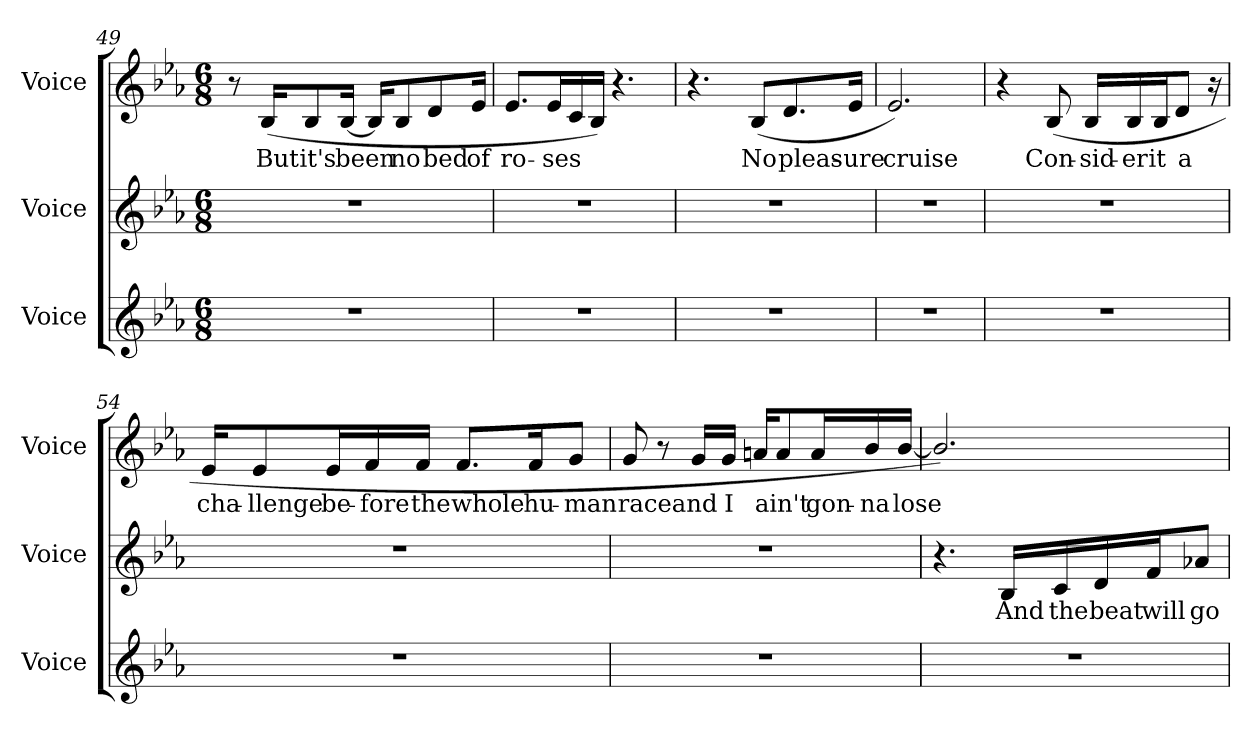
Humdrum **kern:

**kern	**kern	**text	**kern	**text
*part3	*part2	*part2	*part1	*part1
*staff3	*staff2	*staff2	*staff1	*staff1
*I"Voice	*I"Voice	*	*I"Voice	*
*I'Voice	*I'Voice	*	*I'Voice	*
!!LO:PB:g=z
*clefG2	*clefG2	*	*clefG2	*
*k[b-e-a-]	*k[b-e-a-]	*	*k[b-e-a-]	*
*c:	*c:	*	*c:	*
*M6/8	*M6/8	*	*M6/8	*
=49	=49	=49	=49	=49
!LO:N:vis=1	!LO:N:vis=1	!	!	!
2.r	2.r	.	8r	.
!	!	!	!	!LO:LY:b:color=#000000
.	.	.	(16B-i/KL	But
!	!	!	!	!LO:LY:b:color=#000000
.	.	.	8B-i/	it's
!	!	!	!	!LO:LY:b:color=#000000
.	.	.	[16B-i/Jk	been
.	.	.	16B-i/KL]	.
!	!	!	!	!LO:LY:b:color=#000000
.	.	.	8B-i/	no
!	!	!	!	!LO:LY:b:color=#000000
.	.	.	8di/	bed
!	!	!	!	!LO:LY:b:color=#000000
.	.	.	16e-i/Jk	of
=50	=50	=50	=50	=50
!LO:N:vis=1	!LO:N:vis=1	!	!	!
!	!	!	!	!LO:LY:b:color=#000000
2.r	2.r	.	8.e-i/L	ro-
!	!	!	!	!LO:LY:b:color=#000000
.	.	.	16e-i/L	-ses
.	.	.	16ci/	.
.	.	.	16B-i/JJ)	.
.	.	.	4.r	.
=51	=51	=51	=51	=51
!LO:N:vis=1	!LO:N:vis=1	!	!	!
2.r	2.r	.	4.r	.
!	!	!	!	!LO:LY:b:color=#000000
.	.	.	(8B-i/L	No
!	!	!	!	!LO:LY:b:color=#000000
.	.	.	8.di/	pleas-
!	!	!	!	!LO:LY:b:color=#000000
.	.	.	16e-i/Jk	-ure
=52	=52	=52	=52	=52
!LO:N:vis=1	!LO:N:vis=1	!	!	!
!	!	!	!	!LO:LY:b:color=#000000
2.r	2.r	.	2.e-i/)	cruise
=53	=53	=53	=53	=53
!LO:N:vis=1	!LO:N:vis=1	!	!	!
2.r	2.r	.	4r	.
!	!	!	!	!LO:LY:b:color=#000000
.	.	.	(8B-i/	Con-
!	!	!	!	!LO:LY:b:color=#000000
.	.	.	16B-i/LL	-sid-
!	!	!	!	!LO:LY:b:color=#000000
.	.	.	16B-i/	-er
!	!	!	!	!LO:LY:b:color=#000000
.	.	.	16B-i/J	it
!	!	!	!	!LO:LY:b:color=#000000
.	.	.	8di/J	a
.	.	.	16r	.
!!LO:LB:g=z
=54	=54	=54	=54	=54
!LO:N:vis=1	!LO:N:vis=1	!	!	!
!	!	!	!	!LO:LY:b:color=#000000
2.r	2.r	.	16e-i/KL	cha-
!	!	!	!	!LO:LY:b:color=#000000
.	.	.	8e-i/	-llenge
!	!	!	!	!LO:LY:b:color=#000000
.	.	.	16e-i/L	be-
!	!	!	!	!LO:LY:b:color=#000000
.	.	.	16fi/	-fore
!	!	!	!	!LO:LY:b:color=#000000
.	.	.	16fi/JJ	the
!	!	!	!	!LO:LY:b:color=#000000
.	.	.	8.fi/L	whole
!	!	!	!	!LO:LY:b:color=#000000
.	.	.	16fi/k	hu-
!	!	!	!	!LO:LY:b:color=#000000
.	.	.	8gi/J	-man
=55	=55	=55	=55	=55
!LO:N:vis=1	!LO:N:vis=1	!	!	!
!	!	!	!	!LO:LY:b:color=#000000
2.r	2.r	.	8gi/	race
.	.	.	8r	.
!	!	!	!	!LO:LY:b:color=#000000
.	.	.	16gi/LL	and
!	!	!	!	!LO:LY:b:color=#000000
.	.	.	16gi/JJ	I
.	.	.	16ani/KL	.
!	!	!	!	!LO:LY:b:color=#000000
.	.	.	8ai/	ain't
!	!	!	!	!LO:LY:b:color=#000000
.	.	.	16ai/L	gon-
!	!	!	!	!LO:LY:b:color=#000000
.	.	.	16b-i/	-na
!	!	!	!	!LO:LY:b:color=#000000
.	.	.	[16b-i/JJ	lose
!!LO:LB:g=z
=56	=56	=56	=56	=56
!LO:N:vis=1	!	!	!	!
2.r	4.r	.	2.b-i/])	.
!	!	!LO:LY:b:color=#000000	!	!
.	16B-i/LL	And	.	.
!	!	!LO:LY:b:color=#000000	!	!
.	16ci/	the	.	.
!	!	!LO:LY:b:color=#000000	!	!
.	16di/	beat	.	.
!	!	!LO:LY:b:color=#000000	!	!
.	16fi/J	will	.	.
!	!	!LO:LY:b:color=#000000	!	!
.	8a-Xi/J	go	.	.
=	=	=	=	=
*-	*-	*-	*-	*-
